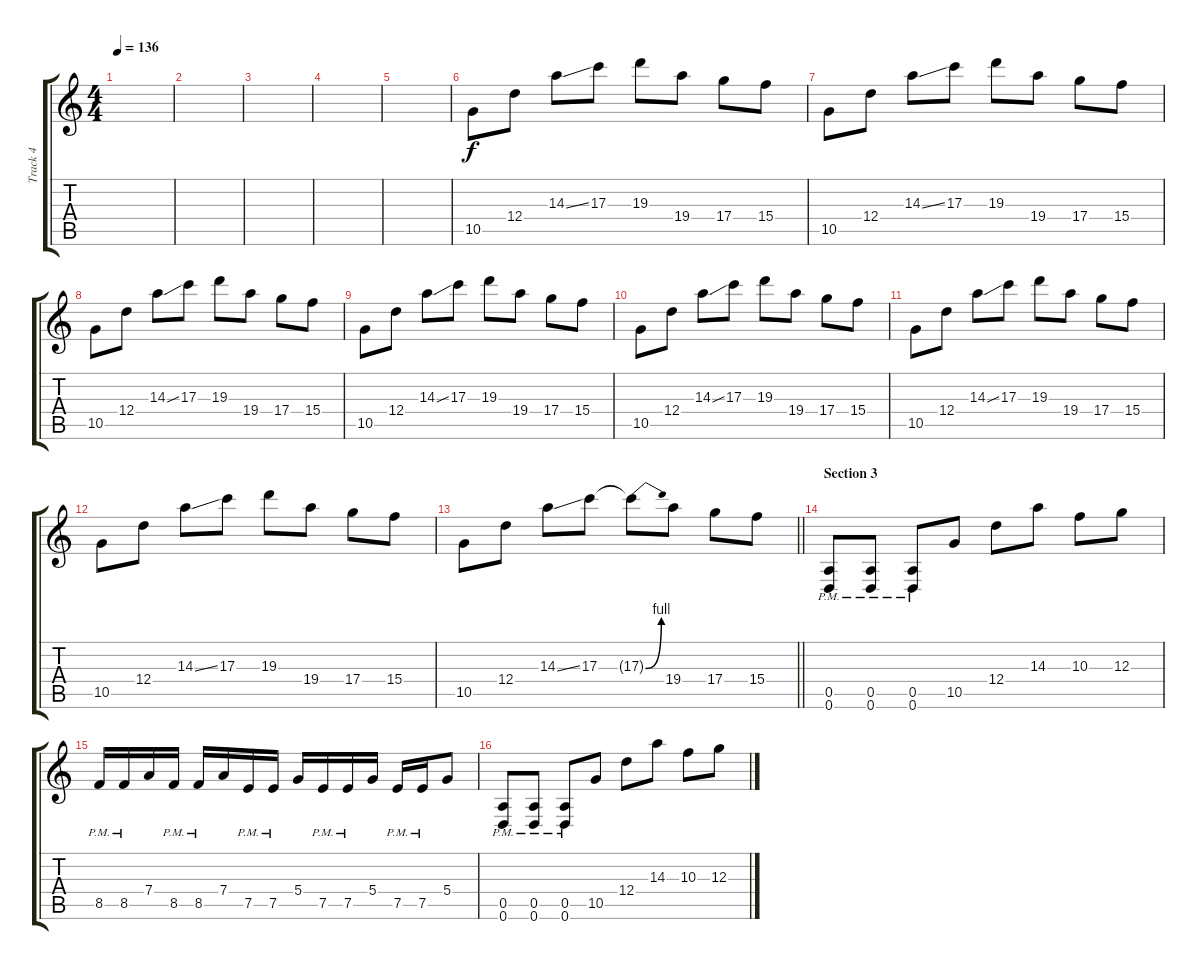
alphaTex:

\track ("Track 4" "Track 4") {instrument distortionguitar}
\staff {score tabs}
\tuning (E4 B3 G3 D3 A2 D2) {hide}
\ts (4 4)
\tempo 136
\clef g2
\ks c
|
|
|
|
|
10.5.8 12.4.8 14.3{ss}.8 17.3.8 19.3.8 19.4.8 17.4.8 15.4.8 |
10.5.8 12.4.8 14.3{ss}.8 17.3.8 19.3.8 19.4.8 17.4.8 15.4.8 |
10.5.8 12.4.8 14.3{ss}.8 17.3.8 19.3.8 19.4.8 17.4.8 15.4.8 |
10.5.8 12.4.8 14.3{ss}.8 17.3.8 19.3.8 19.4.8 17.4.8 15.4.8 |
10.5.8 12.4.8 14.3{ss}.8 17.3.8 19.3.8 19.4.8 17.4.8 15.4.8 |
10.5.8 12.4.8 14.3{ss}.8 17.3.8 19.3.8 19.4.8 17.4.8 15.4.8 |
10.5.8 12.4.8 14.3{ss}.8 17.3.8 19.3.8 19.4.8 17.4.8 15.4.8 |
\barLineRight lightlight
10.5.8 12.4.8 14.3{ss}.8 17.3.8 17.3{be (bend 0 0 60 4) t}.8 19.4.8 17.4.8 15.4.8 |
\section ("" "Section 3")
(0.5{pm} 0.6{pm}).8 (0.5{pm} 0.6{pm}).8 (0.5{pm} 0.6{pm}).8 10.5.8 12.4.8 14.3.8 10.3.8 12.3.8 |
8.5{pm}.16 8.5{pm}.16 7.4.16 8.5{pm}.16 8.5{pm}.16 7.4.16 7.5{pm}.16 7.5{pm}.16 5.4.16 7.5{pm}.16 7.5{pm}.16 5.4.16 7.5{pm}.16 7.5{pm}.16 5.4.8 |
(0.5{pm} 0.6{pm}).8 (0.5{pm} 0.6{pm}).8 (0.5{pm} 0.6{pm}).8 10.5.8 12.4.8 14.3.8 10.3.8 12.3.8
